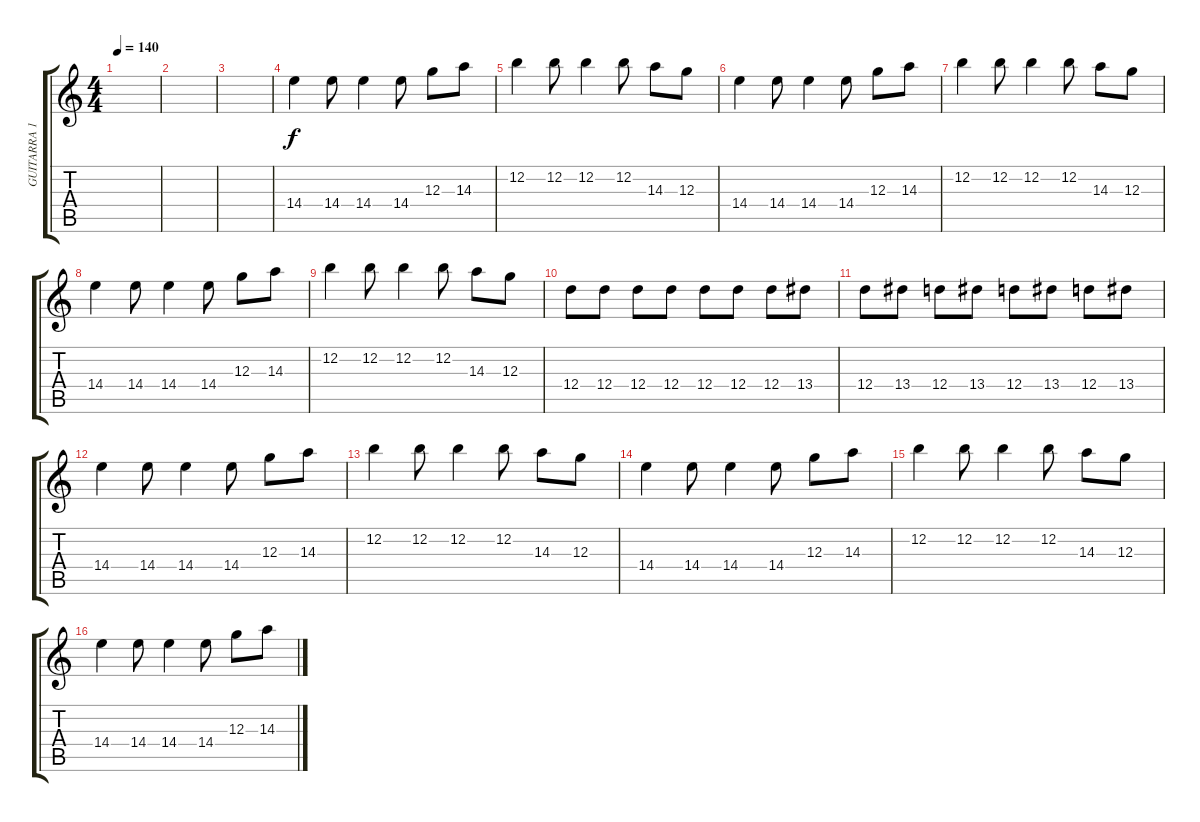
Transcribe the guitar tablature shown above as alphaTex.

\track ("GUITARRA 1" "GUITARRA 1") {instrument overdrivenguitar}
\staff {score tabs}
\tuning (E4 B3 G3 D3 A2 E2) {hide}
\ts (4 4)
\tempo 140
\clef g2
\ks c
|
|
|
14.4.4 14.4.8 14.4.4 14.4.8 12.3.8 14.3.8 |
12.2.4 12.2.8 12.2.4 12.2.8 14.3.8 12.3.8 |
14.4.4 14.4.8 14.4.4 14.4.8 12.3.8 14.3.8 |
12.2.4 12.2.8 12.2.4 12.2.8 14.3.8 12.3.8 |
14.4.4 14.4.8 14.4.4 14.4.8 12.3.8 14.3.8 |
12.2.4 12.2.8 12.2.4 12.2.8 14.3.8 12.3.8 |
12.4.8 12.4.8 12.4.8 12.4.8 12.4.8 12.4.8 12.4.8 13.4.8 |
12.4.8 13.4.8 12.4.8 13.4.8 12.4.8 13.4.8 12.4.8 13.4.8 |
14.4.4 14.4.8 14.4.4 14.4.8 12.3.8 14.3.8 |
12.2.4 12.2.8 12.2.4 12.2.8 14.3.8 12.3.8 |
14.4.4 14.4.8 14.4.4 14.4.8 12.3.8 14.3.8 |
12.2.4 12.2.8 12.2.4 12.2.8 14.3.8 12.3.8 |
14.4.4 14.4.8 14.4.4 14.4.8 12.3.8 14.3.8
